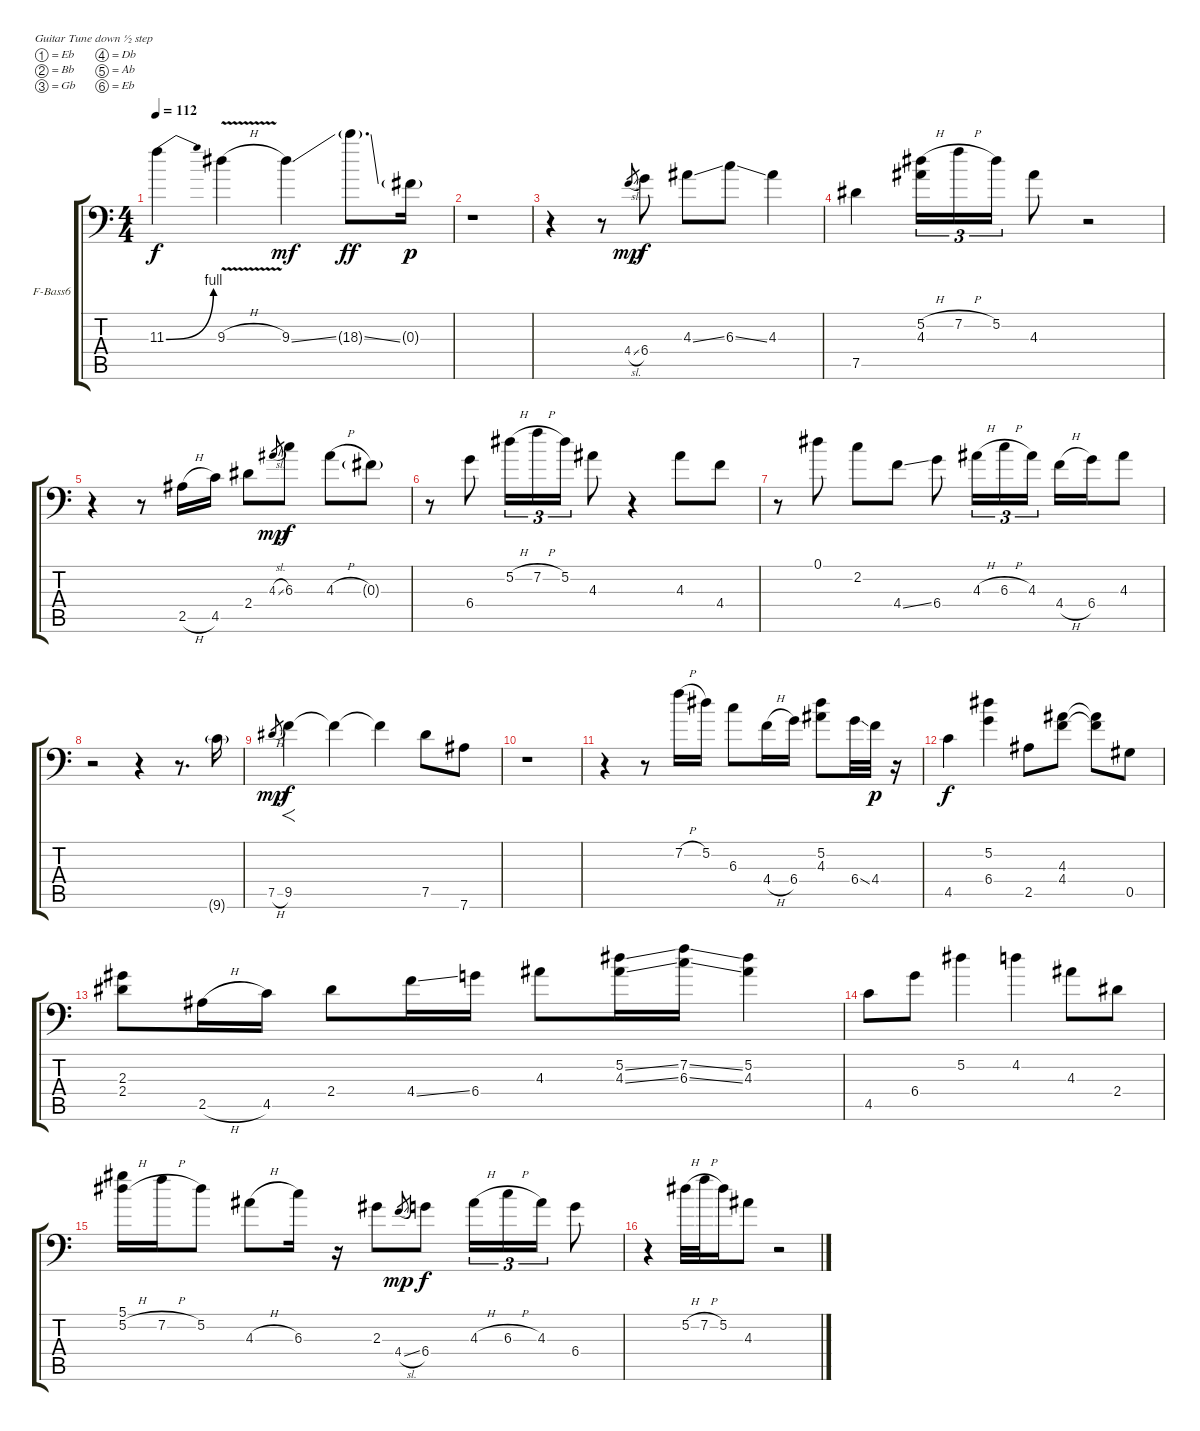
\bracketExtendMode groupsimilarinstruments
\firstSystemTrackNameOrientation horizontal
\otherSystemsTrackNameOrientation horizontal
\track ("Overdub" "F-Bass6") {instrument fretlessbass}
\staff {score tabs}
\tuning (Eb4 Bb3 Gb3 Db3 Ab2 Eb2)
\ts (4 4)
\tempo 112
\clef f4
\ks c
11.3{be (bend 0 0 60 4)}.4{dy f} 9.3{v h}.4 9.3{ss}.4{dy mf} 18.3{ss g}.8{d dy ff} 0.3{g}.16{dy p} |
r.1 |
r.4 r.8 4.4{sl}.8{gr dy mp} 6.4.8{dy f} 4.3{ss}.8 6.3{ss}.8 4.3.4 |
7.5.4 (5.2{h} 4.3).16{tu (3 2)} 7.2{h}.16{tu (3 2)} 5.2.16{tu (3 2)} 4.3.8 r.2 |
r.4 r.8 2.5{h}.16 4.5.16 2.4.8 4.3{sl}.8{gr dy mp} 6.3.8{dy f} 4.3{h}.8 0.3{g}.8 |
r.8 6.4.8 5.2{h}.16{tu (3 2)} 7.2{h}.16{tu (3 2)} 5.2.16{tu (3 2)} 4.3.8 r.4 4.3.8 4.4.8 |
r.8 0.1.8 2.2.8 4.4{ss}.8 6.4.8 4.3{h}.16{tu (3 2)} 6.3{h}.16{tu (3 2)} 4.3.16{tu (3 2)} 4.4{h}.16 6.4.16 4.3.8 |
r.2 r.4 r.8{d} 9.6{g}.16 |
7.5{h}.8{gr dy mp} 9.5.4{f dy f} 9.5{t}.4 9.5{t}.4 7.5.8 7.6.8 |
r.1 |
r.4 r.8 7.2{h}.16 5.2.16 6.3.8 4.4{h}.16 6.4.16 (5.2 4.3).8 6.4{ss}.32 4.4.32{dy p} r.16 |
4.5.4{dy f} (5.2 6.4).4 2.5.8 (4.3 4.4).8 (4.3{t} 4.4{t}).8 0.5.8 |
(2.3 2.4).8 2.5{h}.16 4.5.16 2.4.8 4.4{ss}.16 6.4.16 4.3.8 (5.2{ss} 4.3{ss}).16 (7.2{ss} 6.3{ss}).16 (5.2 4.3).4 |
4.5.8 6.4.8 5.2.4 4.2.4 4.3.8 2.4.8 |
(5.1 5.2{h}).16 7.2{h}.16 5.2.8 4.3{h}.8 6.3.16 r.16 2.3.8 4.4{sl}.8{gr dy mp} 6.4.8{dy f} 4.3{h}.16{tu (3 2)} 6.3{h}.16{tu (3 2)} 4.3.16{tu (3 2)} 6.4.8 |
r.4 5.2{h}.32 7.2{h}.32 5.2.16 4.3.8 r.2
